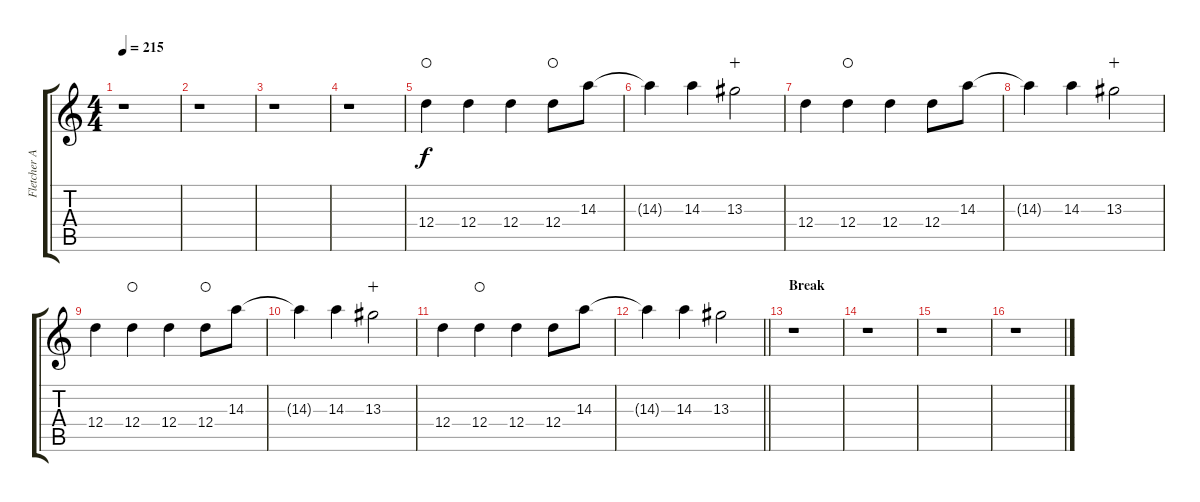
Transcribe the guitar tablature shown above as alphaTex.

\track ("Fletcher Add 2" "Fletcher A") {instrument overdrivenguitar}
\staff {score tabs}
\tuning (E4 B3 G3 D3 A2 D2) {hide}
\ts (4 4)
\tempo 215
\clef g2
\ks c
r.1{dy f} |
r.1 |
r.1 |
r.1 |
12.4.4{waho} 12.4.4 12.4.4 12.4.8{waho} 14.3.8 |
14.3{t}.4 14.3.4 13.3.2{wahc} |
12.4.4 12.4.4{waho} 12.4.4 12.4.8 14.3.8 |
14.3{t}.4 14.3.4 13.3.2{wahc} |
12.4.4 12.4.4{waho} 12.4.4 12.4.8{waho} 14.3.8 |
14.3{t}.4 14.3.4 13.3.2{wahc} |
12.4.4 12.4.4{waho} 12.4.4 12.4.8 14.3.8 |
\barLineRight lightlight
14.3{t}.4 14.3.4 13.3.2 |
\section ("" "Break")
r.1 |
r.1 |
r.1 |
r.1
